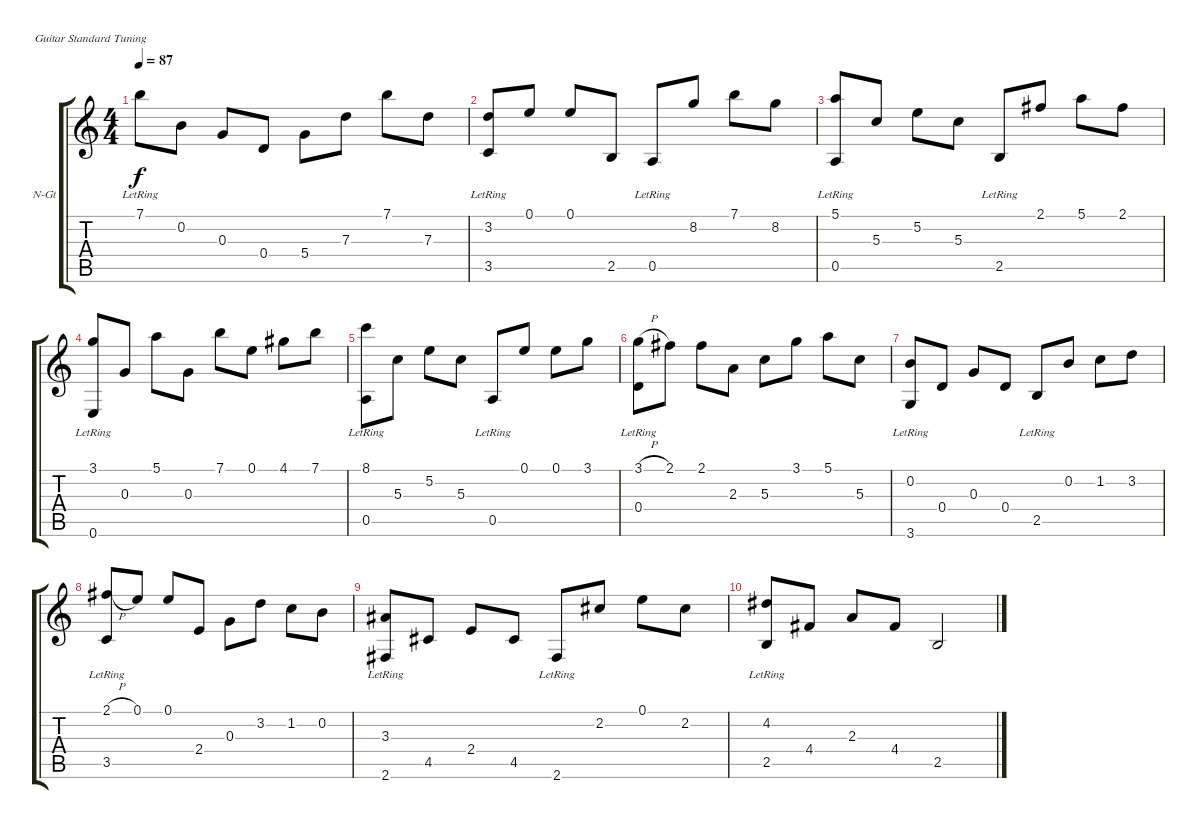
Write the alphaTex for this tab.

\defaultSystemsLayout 4
\bracketExtendMode groupsimilarinstruments
\firstSystemTrackNameOrientation horizontal
\otherSystemsTrackNameOrientation horizontal
\track ("Nylon Guitar" "N-Gt") {instrument acousticguitarnylon}
\staff {score tabs}
\tuning (E4 B3 G3 D3 A2 E2)
\ts (4 4)
\tempo 87
\clef g2
\ks c
7.1{lr}.8{dy f} 0.2.8 0.3.8 0.4.8 5.4.8 7.3.8 7.1.8 7.3.8 |
(3.2 3.5{lr}).8 0.1.8 0.1.8 2.5.8 0.5{lr}.8 8.2.8 7.1.8 8.2.8 |
(0.5{lr} 5.1{lr}).8 5.3.8 5.2.8 5.3.8 2.5{lr}.8 2.1.8 5.1.8 2.1.8 |
(3.1 0.6{lr}).8 0.3.8 5.1.8 0.3.8 7.1.8 0.1.8 4.1.8 7.1.8 |
(8.1{lr} 0.5{lr}).8 5.3.8 5.2.8 5.3.8 0.5{lr}.8 0.1.8 0.1.8 3.1.8 |
(0.4{lr} 3.1{h}).8 2.1.8 2.1.8 2.3.8 5.3.8 3.1.8 5.1.8 5.3.8 |
(3.6{lr} 0.2{lr}).8 0.4.8 0.3.8 0.4.8 2.5{lr}.8 0.2.8 1.2.8 3.2.8 |
(2.1{h} 3.5{lr}).8 0.1.8 0.1.8 2.4.8 0.3.8 3.2.8 1.2.8 0.2.8 |
(2.6{lr} 3.3{lr}).8 4.5.8 2.4.8 4.5.8 2.6{lr}.8 2.2.8 0.1.8 2.2.8 |
(2.5{lr} 4.2{lr}).8 4.4.8 2.3.8 4.4.8 2.5.2
